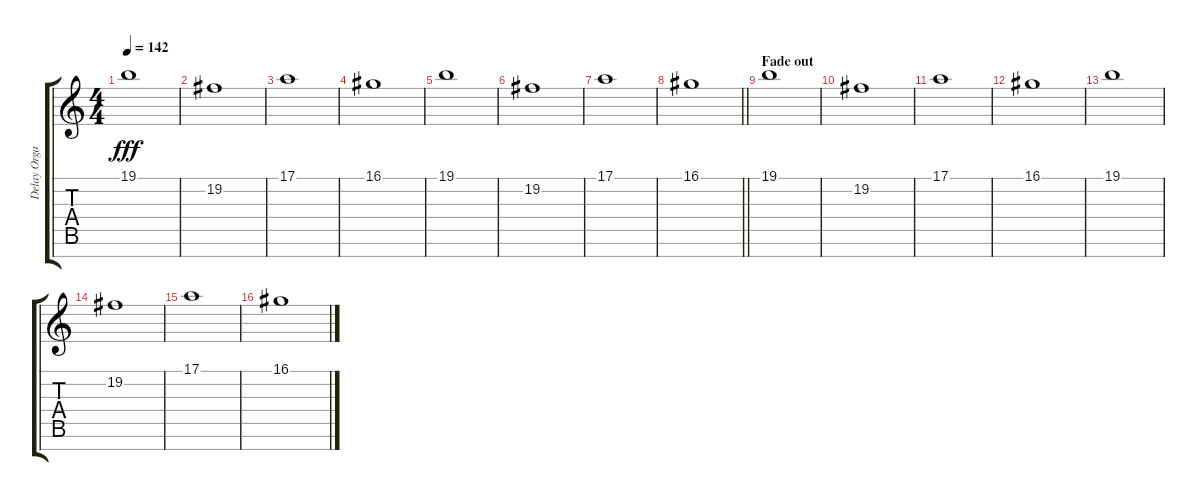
\track ("Delay Organ" "Delay Orga") {instrument churchorgan}
\staff {score tabs}
\tuning (E4 B3 G3 D3 A2 E2 B1) {hide}
\ts (4 4)
\tempo 142
\clef g2
\ks c
19.1.1{dy fff} |
19.2.1 |
17.1.1 |
16.1.1 |
19.1.1 |
19.2.1 |
17.1.1 |
\barLineRight lightlight
16.1.1 |
\section ("" "Fade out")
19.1.1 |
19.2.1 |
17.1.1 |
16.1.1 |
19.1.1 |
19.2.1 |
17.1.1 |
16.1.1
